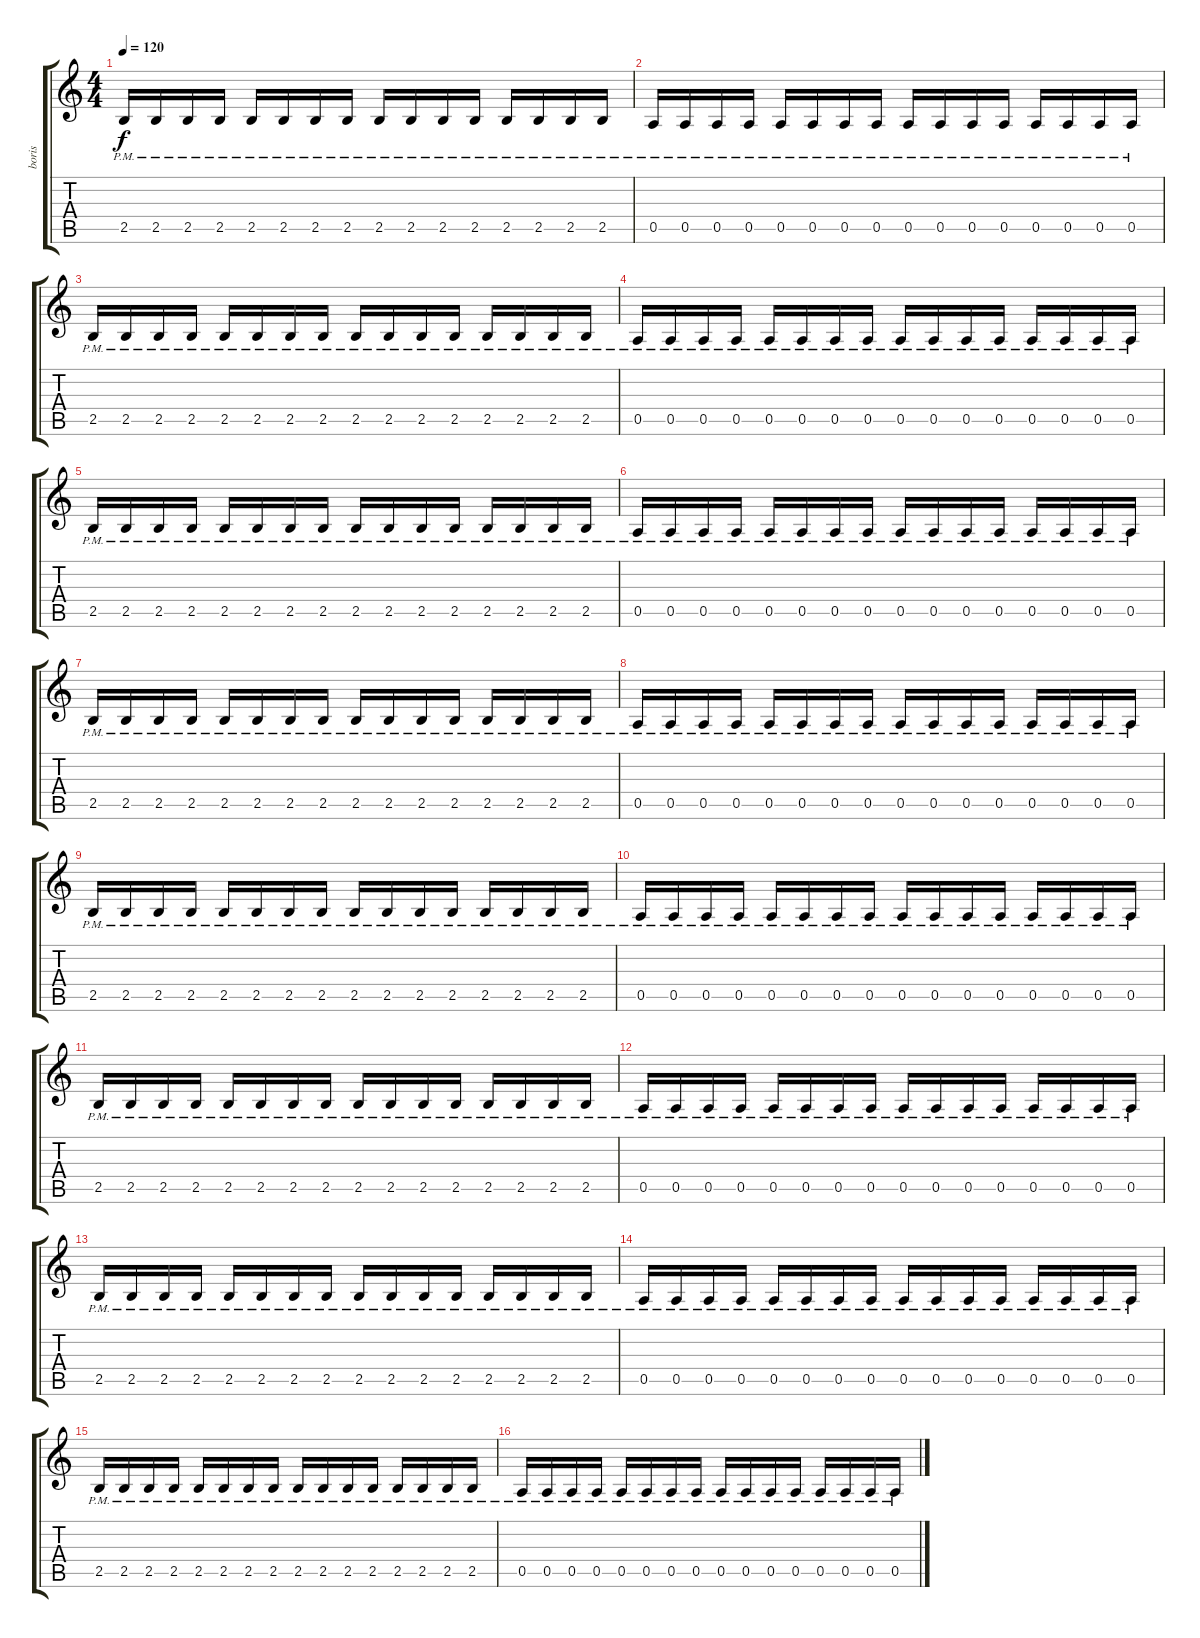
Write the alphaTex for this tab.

\track ("boris" "boris") {instrument distortionguitar}
\staff {score tabs}
\tuning (E4 B3 G3 D3 A2 E2) {hide}
\ts (4 4)
\tempo 120
\clef g2
\ks c
2.5{pm}.16{dy f} 2.5{pm}.16 2.5{pm}.16 2.5{pm}.16 2.5{pm}.16 2.5{pm}.16 2.5{pm}.16 2.5{pm}.16 2.5{pm}.16 2.5{pm}.16 2.5{pm}.16 2.5{pm}.16 2.5{pm}.16 2.5{pm}.16 2.5{pm}.16 2.5{pm}.16 |
0.5{pm}.16 0.5{pm}.16 0.5{pm}.16 0.5{pm}.16 0.5{pm}.16 0.5{pm}.16 0.5{pm}.16 0.5{pm}.16 0.5{pm}.16 0.5{pm}.16 0.5{pm}.16 0.5{pm}.16 0.5{pm}.16 0.5{pm}.16 0.5{pm}.16 0.5{pm}.16 |
2.5{pm}.16 2.5{pm}.16 2.5{pm}.16 2.5{pm}.16 2.5{pm}.16 2.5{pm}.16 2.5{pm}.16 2.5{pm}.16 2.5{pm}.16 2.5{pm}.16 2.5{pm}.16 2.5{pm}.16 2.5{pm}.16 2.5{pm}.16 2.5{pm}.16 2.5{pm}.16 |
0.5{pm}.16 0.5{pm}.16 0.5{pm}.16 0.5{pm}.16 0.5{pm}.16 0.5{pm}.16 0.5{pm}.16 0.5{pm}.16 0.5{pm}.16 0.5{pm}.16 0.5{pm}.16 0.5{pm}.16 0.5{pm}.16 0.5{pm}.16 0.5{pm}.16 0.5{pm}.16 |
2.5{pm}.16 2.5{pm}.16 2.5{pm}.16 2.5{pm}.16 2.5{pm}.16 2.5{pm}.16 2.5{pm}.16 2.5{pm}.16 2.5{pm}.16 2.5{pm}.16 2.5{pm}.16 2.5{pm}.16 2.5{pm}.16 2.5{pm}.16 2.5{pm}.16 2.5{pm}.16 |
0.5{pm}.16 0.5{pm}.16 0.5{pm}.16 0.5{pm}.16 0.5{pm}.16 0.5{pm}.16 0.5{pm}.16 0.5{pm}.16 0.5{pm}.16 0.5{pm}.16 0.5{pm}.16 0.5{pm}.16 0.5{pm}.16 0.5{pm}.16 0.5{pm}.16 0.5{pm}.16 |
2.5{pm}.16 2.5{pm}.16 2.5{pm}.16 2.5{pm}.16 2.5{pm}.16 2.5{pm}.16 2.5{pm}.16 2.5{pm}.16 2.5{pm}.16 2.5{pm}.16 2.5{pm}.16 2.5{pm}.16 2.5{pm}.16 2.5{pm}.16 2.5{pm}.16 2.5{pm}.16 |
0.5{pm}.16 0.5{pm}.16 0.5{pm}.16 0.5{pm}.16 0.5{pm}.16 0.5{pm}.16 0.5{pm}.16 0.5{pm}.16 0.5{pm}.16 0.5{pm}.16 0.5{pm}.16 0.5{pm}.16 0.5{pm}.16 0.5{pm}.16 0.5{pm}.16 0.5{pm}.16 |
2.5{pm}.16 2.5{pm}.16 2.5{pm}.16 2.5{pm}.16 2.5{pm}.16 2.5{pm}.16 2.5{pm}.16 2.5{pm}.16 2.5{pm}.16 2.5{pm}.16 2.5{pm}.16 2.5{pm}.16 2.5{pm}.16 2.5{pm}.16 2.5{pm}.16 2.5{pm}.16 |
0.5{pm}.16 0.5{pm}.16 0.5{pm}.16 0.5{pm}.16 0.5{pm}.16 0.5{pm}.16 0.5{pm}.16 0.5{pm}.16 0.5{pm}.16 0.5{pm}.16 0.5{pm}.16 0.5{pm}.16 0.5{pm}.16 0.5{pm}.16 0.5{pm}.16 0.5{pm}.16 |
2.5{pm}.16 2.5{pm}.16 2.5{pm}.16 2.5{pm}.16 2.5{pm}.16 2.5{pm}.16 2.5{pm}.16 2.5{pm}.16 2.5{pm}.16 2.5{pm}.16 2.5{pm}.16 2.5{pm}.16 2.5{pm}.16 2.5{pm}.16 2.5{pm}.16 2.5{pm}.16 |
0.5{pm}.16 0.5{pm}.16 0.5{pm}.16 0.5{pm}.16 0.5{pm}.16 0.5{pm}.16 0.5{pm}.16 0.5{pm}.16 0.5{pm}.16 0.5{pm}.16 0.5{pm}.16 0.5{pm}.16 0.5{pm}.16 0.5{pm}.16 0.5{pm}.16 0.5{pm}.16 |
2.5{pm}.16 2.5{pm}.16 2.5{pm}.16 2.5{pm}.16 2.5{pm}.16 2.5{pm}.16 2.5{pm}.16 2.5{pm}.16 2.5{pm}.16 2.5{pm}.16 2.5{pm}.16 2.5{pm}.16 2.5{pm}.16 2.5{pm}.16 2.5{pm}.16 2.5{pm}.16 |
0.5{pm}.16 0.5{pm}.16 0.5{pm}.16 0.5{pm}.16 0.5{pm}.16 0.5{pm}.16 0.5{pm}.16 0.5{pm}.16 0.5{pm}.16 0.5{pm}.16 0.5{pm}.16 0.5{pm}.16 0.5{pm}.16 0.5{pm}.16 0.5{pm}.16 0.5{pm}.16 |
2.5{pm}.16 2.5{pm}.16 2.5{pm}.16 2.5{pm}.16 2.5{pm}.16 2.5{pm}.16 2.5{pm}.16 2.5{pm}.16 2.5{pm}.16 2.5{pm}.16 2.5{pm}.16 2.5{pm}.16 2.5{pm}.16 2.5{pm}.16 2.5{pm}.16 2.5{pm}.16 |
0.5{pm}.16 0.5{pm}.16 0.5{pm}.16 0.5{pm}.16 0.5{pm}.16 0.5{pm}.16 0.5{pm}.16 0.5{pm}.16 0.5{pm}.16 0.5{pm}.16 0.5{pm}.16 0.5{pm}.16 0.5{pm}.16 0.5{pm}.16 0.5{pm}.16 0.5{pm}.16
